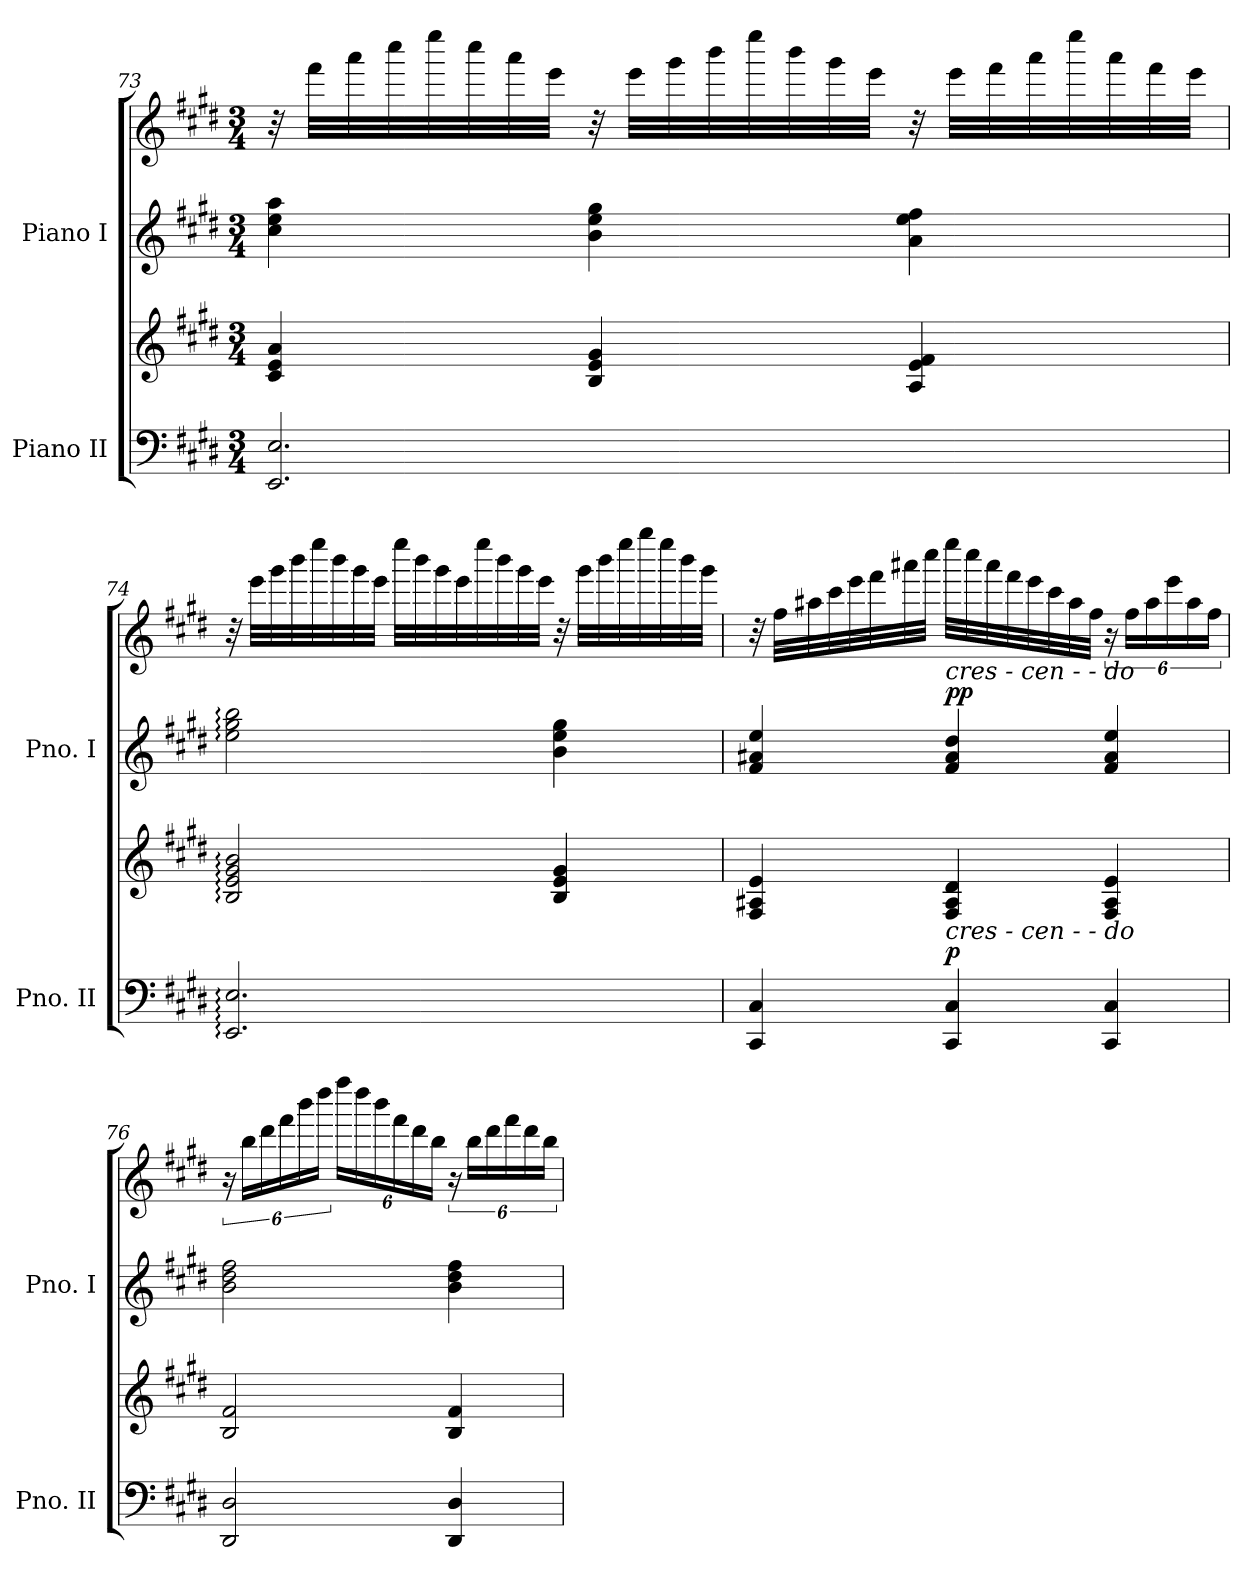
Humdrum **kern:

**kern	**kern	**dynam	**kern	**kern	**dynam
*part2	*part2	*part2	*part1	*part1	*part1
*staff4	*staff3	*staff3/4	*staff2	*staff1	*staff1/2
*I"Piano II	*	*	*I"Piano I	*	*
*I'Pno. II	*	*	*I'Pno. I	*	*
!!LO:LB:g=z
*clefF4	*clefG2	*	*clefG2	*clefG2	*
*k[f#c#g#d#]	*k[f#c#g#d#]	*	*k[f#c#g#d#]	*k[f#c#g#d#]	*
*M3/4	*M3/4	*	*M3/4	*M3/4	*
=73	=73	=73	=73	=73	=73
2.EE/ 2.E/	4c#/ 4e/ 4a/	.	4cc#\ 4ee\ 4aa\	32r	.
.	.	.	.	32fff#!\LLL	.
.	.	.	.	32aaa!\	.
.	.	.	.	32cccc#!\	.
.	.	.	.	32eeee!\	.
.	.	.	.	32cccc#!\	.
.	.	.	.	32aaa!\	.
.	.	.	.	32eee!\JJJ	.
.	4B/ 4e/ 4g#/	.	4b\ 4ee\ 4gg#\	32r	.
.	.	.	.	32eee!\LLL	.
.	.	.	.	32ggg#!\	.
.	.	.	.	32bbb!\	.
.	.	.	.	32eeee!\	.
.	.	.	.	32bbb!\	.
.	.	.	.	32ggg#!\	.
.	.	.	.	32eee!\JJJ	.
.	4A/ 4e/ 4f#/	.	4a\ 4ee\ 4ff#\	32r	.
.	.	.	.	32eee!\LLL	.
.	.	.	.	32fff#!\	.
.	.	.	.	32aaa!\	.
.	.	.	.	32eeee!\	.
.	.	.	.	32aaa!\	.
.	.	.	.	32fff#!\	.
.	.	.	.	32eee!\JJJ	.
=74	=74	=74	=74	=74	=74
2.EE/: 2.E/:	2B/: 2e/: 2g#/: 2b/:	.	2ee\: 2gg#\: 2bb\:	32r	.
.	.	.	.	32eee!\LLL	.
.	.	.	.	32ggg#!\	.
.	.	.	.	32bbb!\	.
.	.	.	.	32eeee!\	.
.	.	.	.	32bbb!\	.
.	.	.	.	32ggg#!\	.
.	.	.	.	32eee!\JJJ	.
.	.	.	.	32eeee!\LLL	.
.	.	.	.	32bbb!\	.
.	.	.	.	32ggg#!\	.
.	.	.	.	32eee!\	.
.	.	.	.	32eeee!\	.
.	.	.	.	32bbb!\	.
.	.	.	.	32ggg#!\	.
.	.	.	.	32eee!\JJJ	.
.	4B/ 4e/ 4g#/	.	4b\ 4ee\ 4gg#\	32r	.
.	.	.	.	32ggg#!\LLL	.
.	.	.	.	32bbb!\	.
.	.	.	.	32eeee!\	.
.	.	.	.	32gggg#!\	.
.	.	.	.	32eeee!\	.
.	.	.	.	32bbb!\	.
.	.	.	.	32ggg#!\JJJ	.
!!LO:LB:g=z
=75	=75	=75	=75	=75	=75
4CC#/ 4C#/	4F#/ 4A#X/ 4e/	.	4f#/ 4a#X/ 4ee/	32r	.
.	.	.	.	32ff#!\LLL	.
.	.	.	.	32aa#X!\	.
.	.	.	.	32ccc#!\	.
.	.	.	.	32eee!\	.
.	.	.	.	32fff#!\	.
.	.	.	.	32aaa#X!\	.
.	.	.	.	32cccc#!\JJJ	.
!	!	!	!LO:TX:a:i:t=cres - cen - - do	!	!
!LO:TX:a:i:t=cres - cen - - do	!	!	!	!	!
!	!	!LO:DY:a=2	!	!	!LO:DY:a=2
!	!	!	!	!	!LO:DY:n=1:a
4CC#/ 4C#/	4F#/ 4A#/ 4d#/	p	4f#/ 4a#/ 4dd#/	32eeee!\LLL	p p
.	.	.	.	32cccc#!\	.
.	.	.	.	32aaa#!\	.
.	.	.	.	32fff#!\	.
.	.	.	.	32eee!\	.
.	.	.	.	32ccc#!\	.
.	.	.	.	32aa#!\	.
.	.	.	.	32ff#!\JJJ	.
4CC#/ 4C#/	4F#/ 4A#/ 4e/	.	4f#/ 4a#/ 4ee/	24r	.
.	.	.	.	24ff#!\LL	.
.	.	.	.	24aa#!\	.
*	*	*	*	*Xbrackettup	*
.	.	.	.	24eee!\	.
.	.	.	.	24aa#!\	.
.	.	.	.	24ff#!\JJ	.
=76	=76	=76	=76	=76	=76
*	*	*	*	*brackettup	*
2DD#/ 2D#/	2B/ 2f#/	.	2b\ 2dd#\ 2ff#\	24r	.
.	.	.	.	24bb!\LL	.
.	.	.	.	24ddd#!\	.
*	*	*	*	*Xbrackettup	*
.	.	.	.	24fff#!\	.
.	.	.	.	24bbb!\	.
.	.	.	.	24dddd#!\JJ	.
.	.	.	.	24ffff#!\LL	.
.	.	.	.	24dddd#!\	.
.	.	.	.	24bbb!\	.
.	.	.	.	24fff#!\	.
.	.	.	.	24ddd#!\	.
.	.	.	.	24bb!\JJ	.
*	*	*	*	*brackettup	*
4DD#/ 4D#/	4B/ 4f#/	.	4b\ 4dd#\ 4ff#\	24r	.
.	.	.	.	24bb!\LL	.
.	.	.	.	24ddd#!\	.
*	*	*	*	*Xbrackettup	*
.	.	.	.	24fff#!\	.
.	.	.	.	24ddd#!\	.
.	.	.	.	24bb!\JJ	.
=	=	=	=	=	=
*-	*-	*-	*-	*-	*-
